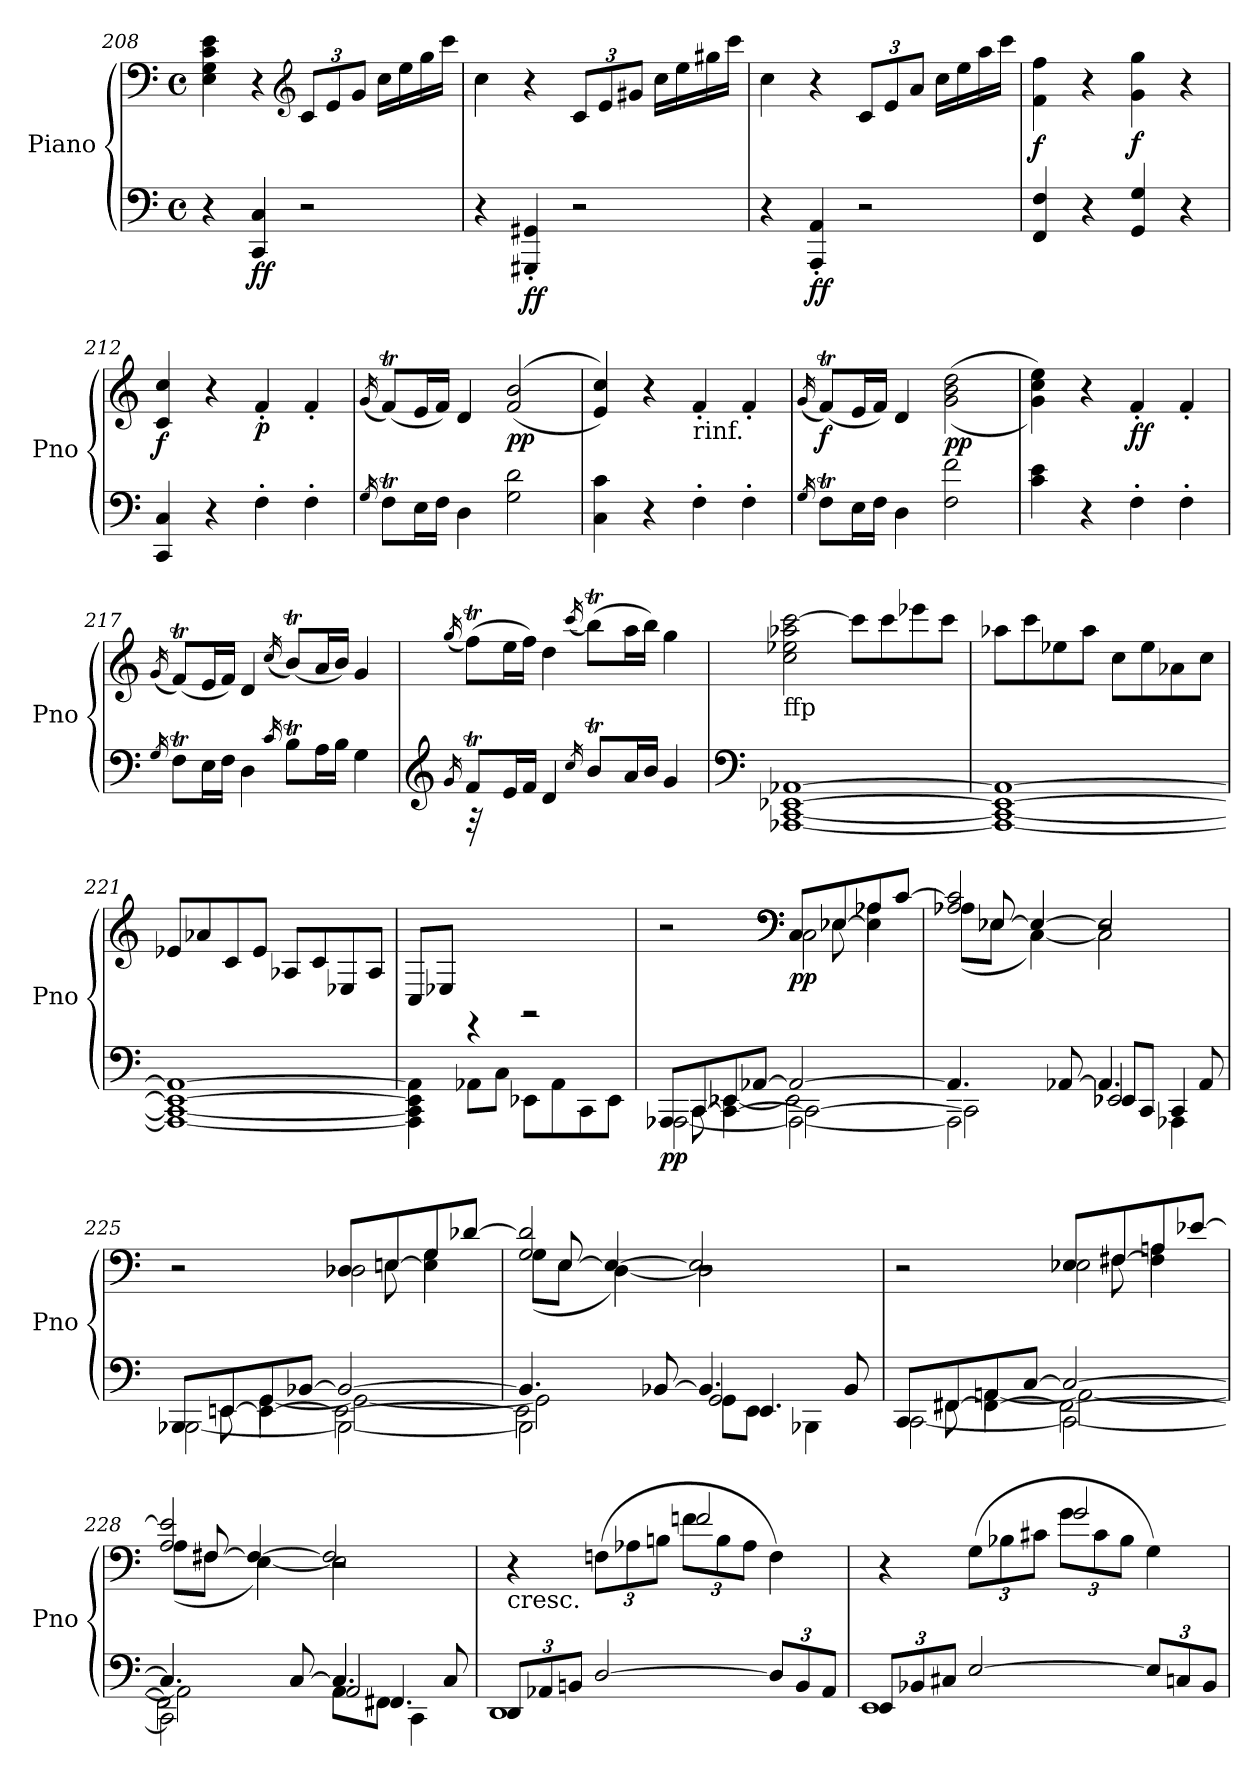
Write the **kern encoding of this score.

**kern	**kern	**dynam
*part1	*part1	*part1
*staff2	*staff1	*staff1/2
*I"Piano	*	*
*I'Pno	*	*
!!LO:LB:g=z
*clefF4	*clefF4	*
*k[]	*k[]	*
*M4/4	*M4/4	*
*met(c)	*met(c)	*
=208	=208	=208
4r	4E\ 4G\ 4c\ 4e\	.
!	!	!LO:DY:b=2
4CC/ 4C/	4r	ff
*	*clefG2	*
*	*Xbrackettup	*
2r	12c/L	.
.	12e/	.
.	12g/J	.
.	16cc\LL	.
.	16ee\	.
.	16gg\	.
.	16ccc\JJ	.
=209	=209	=209
4r	4cc\	.
!	!	!LO:DY:b=2
4GGG#X/' 4GG#X/'	4r	ff
2r	12c/L	.
.	12e/	.
.	12g#X/J	.
.	16cc\LL	.
.	16ee\	.
.	16gg#X\	.
.	16ccc\JJ	.
=210	=210	=210
4r	4cc\	.
!	!	!LO:DY:b=2
4AAA/' 4AA/'	4r	ff
2r	12c/L	.
.	12e/	.
.	12a/J	.
.	16cc\LL	.
.	16ee\	.
.	16aa\	.
.	16ccc\JJ	.
=211	=211	=211
!	!	!LO:DY:b
4FF/ 4F/	4f\ 4ff\	f
4r	4r	.
!	!	!LO:DY:b
4GG/ 4G/	4g\ 4gg\	f
4r	4r	.
=212	=212	=212
!	!	!LO:DY:b
4CC/ 4C/	4c/ 4cc/	f
4r	4r	.
!	!	!LO:DY:b
4F'\	4f'/	p
4F'\	4f'/	.
!!LO:LB:g=z
=213	=213	=213
16qG/	(<16qg/	.
8FT\L	(>8fT/L)	.
16E\L	16e/L	.
16F\JJ	16f/JJ)	.
4D\	4d/	.
!	!	!LO:DY:b
2G\ 2d\	(>(>2f/ 2b/	pp
=214	=214	=214
4C\ 4c\	4e/ 4cc/))	.
4r	4r	.
!	!LO:TX:b:t=rinf.	!
4F'\	4f'/	.
4F'\	4f'/	.
=215	=215	=215
16qG/	(<16qg/	.
!	!	!LO:DY:b
8FT\L	(>8fT/L)	f
16E\L	16e/L	.
16F\JJ	16f/JJ)	.
4D\	4d/	.
!	!	!LO:DY:b
2F\ 2f\	(<(<2g\ 2b\ 2dd\	pp
=216	=216	=216
4c\ 4e\	4g\ 4cc\ 4ee\))	.
4r	4r	.
!	!	!LO:DY:b
4F'\	4f'/	ff
4F'\	4f'/	.
=217	=217	=217
16qG/	(<16qg/	.
8FT\L	(>8fT/L)	.
16E\L	16e/L	.
16F\JJ	16f/JJ)	.
4D\	4d/	.
16qc/	(<16qcc/	.
8Bt\L	(>8bt/L)	.
16A\L	16a/L	.
16B\JJ	16b/JJ)	.
4G\	4g/	.
=218	=218	=218
*clefG2	*	*
16qg/	(<16qgg/	.
*^	*	*
8fT/L	32r	(<8ffT\L)	.
.	2ryy	.	.
16e/L	.	16ee\L	.
16f/JJ	.	16ff\JJ)	.
4d/	.	4dd\	.
16qcc/	.	(<16qccc/	.
8bt/L	.	(<8bbt\L)	.
.	4...ryy	.	.
16a/L	.	16aa\L	.
16b/JJ	.	16bb\JJ)	.
4g/	.	4gg\	.
*v	*v	*	*
!!LO:PB:g=z
=219	=219	=219
*clefF4	*	*
!	!LO:TX:b:t=ffp	!
[1AAA-X [1CC [1EE-X [1AA-X	2cc\ 2ee-X\ 2aa-X\ [2ccc\	.
.	8ccc\L]	.
.	8ccc\	.
.	8eee-X\	.
.	8ccc\J	.
=220	=220	=220
1AAA-_ 1CC_ 1EE-_ 1AA-_	8aa-X\L	.
.	8ccc\	.
.	8ee-X\	.
.	8aa-\J	.
.	8cc\L	.
.	8ee-\	.
.	8a-X\	.
.	8cc\J	.
=221	=221	=221
1AAA-_ 1CC_ 1EE-_ 1AA-_	8e-X/L	.
.	8a-X/	.
.	8c/	.
.	8e-/J	.
.	8A-X/L	.
.	8c/	.
.	8E-X/	.
.	8A-/J	.
=222	=222	=222
4AAA-\] 4CC\] 4EE-\] 4AA-\]	8C/L	.
.	8E-X/J	.
8AA-X\L	4rEE	.
8C\J	.	.
8EE-X\L	2rGG	.
8AA-\	.	.
8CC\	.	.
8EE-\J	.	.
!!LO:LB:g=z
=223	=223	=223
*^	*^	*
*	*^	*	*^	*
*	*	*^	*	*	*^	*
!	!	!	!	!	!	!	!	!LO:DY:b=2
8AAA-X/L	[2AAA-\	8ryy	4ryy	2r	2ryy	8ryy	2.ryy	pp
8CC/	.	[8CC\	.	.	.	8ryy@	.	.
8EE-X/	.	4CC\_	[4EE-\	.	.	8ryy@	.	.
[8AA-X/J	.	.	.	.	.	8ryy@	.	.
*	*	*	*	*clefF4	*	*	*	*
!	!	!	!	!	!	!	!	!LO:DY:b
2AA-/_	2AAA-\_	2CC\_	2EE-\]	8C/L	2C\	8ryy@	.	pp
.	.	.	.	8E-X/	.	[8E-\	.	.
.	.	.	.	8A-X/	.	4E-\]	4A-\	.
.	.	.	.	[8c/J	.	.	.	.
*	*	*	*	*	*	*v	*v	*
=224	=224	=224	=224	=224	=224	=224	=224
4.AA-/]	2AAA-\]	2CC\]	2.ryy	2A-X/ 2c/]	(<8A-\L	8ryy	.
.	.	.	.	.	8E-X\J	[8E-/	.
.	.	.	.	.	[4C\)	4E-/_	.
[8AA-X/	.	.	.	.	.	.	.
4.AA-/]	2EE-X/	8EE-/L	.	2r	2C\]	2E-/]	.
.	.	8CC/J	.	.	.	.	.
.	.	4AAA-X\	4CC/	.	.	.	.
8AA-/	.	.	.	.	.	.	.
!!LO:LB:g=z
=225	=225	=225	=225	=225	=225	=225	=225
*	*	*	*	*	*	*^	*
8BBB-X/L	[2BBB-\	8ryy	4ryy	2r	2ryy	8ryy	2.ryy	.
8EEn/	.	[8EE\	.	.	.	8ryy@	.	.
8GG/	.	4EE\_	[4GG\	.	.	8ryy@	.	.
[8BB-X/J	.	.	.	.	.	8ryy@	.	.
2BB-/_	2BBB-\_	2EE\_	2GG\_	8D-X/L	2D-\	8ryy@	.	.
.	.	.	.	8En/	.	[8E\	.	.
.	.	.	.	8G/	.	4E\]	4G\	.
.	.	.	.	[8d-X/J	.	.	.	.
*	*	*	*	*	*	*v	*v	*
=226	=226	=226	=226	=226	=226	=226	=226
4.BB-/]	2BBB-\]	2EE\]	2GG\]	2G/ 2d-/]	(<8G\L	8ryy	.
.	.	.	.	.	8E\J	[8E/	.
.	.	.	.	.	[4D\)	4E/_	.
[8BB-X/	.	.	.	.	.	.	.
4.BB-/]	2GG/	8GG\L	8ryy	2r	2D\]	2E/]	.
.	.	8EE\J	4.EE/	.	.	.	.
.	.	4BBB-X\	.	.	.	.	.
8BB-/	.	.	.	.	.	.	.
!!LO:LB:g=z
=227	=227	=227	=227	=227	=227	=227	=227
*	*	*	*	*	*	*^	*
8CC/L	[2CC\	8ryy	4ryy	2r	2ryy	8ryy	2.ryy	.
8FF#X/	.	[8FF#\	.	.	.	8ryy@	.	.
8AAn/	.	4FF#\_	[4AA\	.	.	8ryy@	.	.
[8C/J	.	.	.	.	.	8ryy@	.	.
2C/_	2CC\_	2FF#\_	2AA\_	8E-X/L	2E-\	8ryy@	.	.
.	.	.	.	8F#X/	.	[8F#\	.	.
.	.	.	.	8An/	.	4F#\]	4A\	.
.	.	.	.	[8e-X/J	.	.	.	.
*	*	*	*	*	*	*v	*v	*
=228	=228	=228	=228	=228	=228	=228	=228
4.C/]	2CC\]	2FF#\]	2AA\]	2A/ 2e-/]	(<8A\L	8ryy	.
.	.	.	.	.	8F#X\J	[8F#/	.
.	.	.	.	.	[4E\)	4F#/_	.
[8C/	.	.	.	.	.	.	.
4.C/]	8AA\L	2AA/	8ryy	2r	2E\]	2F#/]	.
.	8FF#X\J	.	4.FF#/	.	.	.	.
.	4CC\	.	.	.	.	.	.
8C/	.	.	.	.	.	.	.
*v	*v	*v	*v	*	*	*	*
*	*v	*v	*v	*
!!LO:LB:g=z
=229	=229	=229
*Xbrackettup	*	*
*^	*^	*
!	!	!LO:TX:b:t=cresc.	!	!
12DD/L	1DD	4r	2ryy	.
12AA-X/	.	.	.	.
12BBn/J	.	.	.	.
[2D/	.	(<12Fn\L	.	.
.	.	12A-X\	.	.
.	.	12Bn\J	.	.
.	.	12fn\L	2f/	.
.	.	12B\	.	.
.	.	12A-\J	.	.
12D/L]	.	4F\)	.	.
12BB/	.	.	.	.
12AA-/J	.	.	.	.
=230	=230	=230	=230	=230
12EE/L	1EE	4r	2ryy	.
12BB-X/	.	.	.	.
12C#X/J	.	.	.	.
[2E/	.	(<12G\L	.	.
.	.	12B-X\	.	.
.	.	12c#X\J	.	.
.	.	12g\L	2g/	.
.	.	12c#\	.	.
.	.	12B-\J	.	.
12E/L]	.	4G\)	.	.
12Cn/	.	.	.	.
12BB-/J	.	.	.	.
*v	*v	*	*	*
*	*v	*v	*
=	=	=
*-	*-	*-
